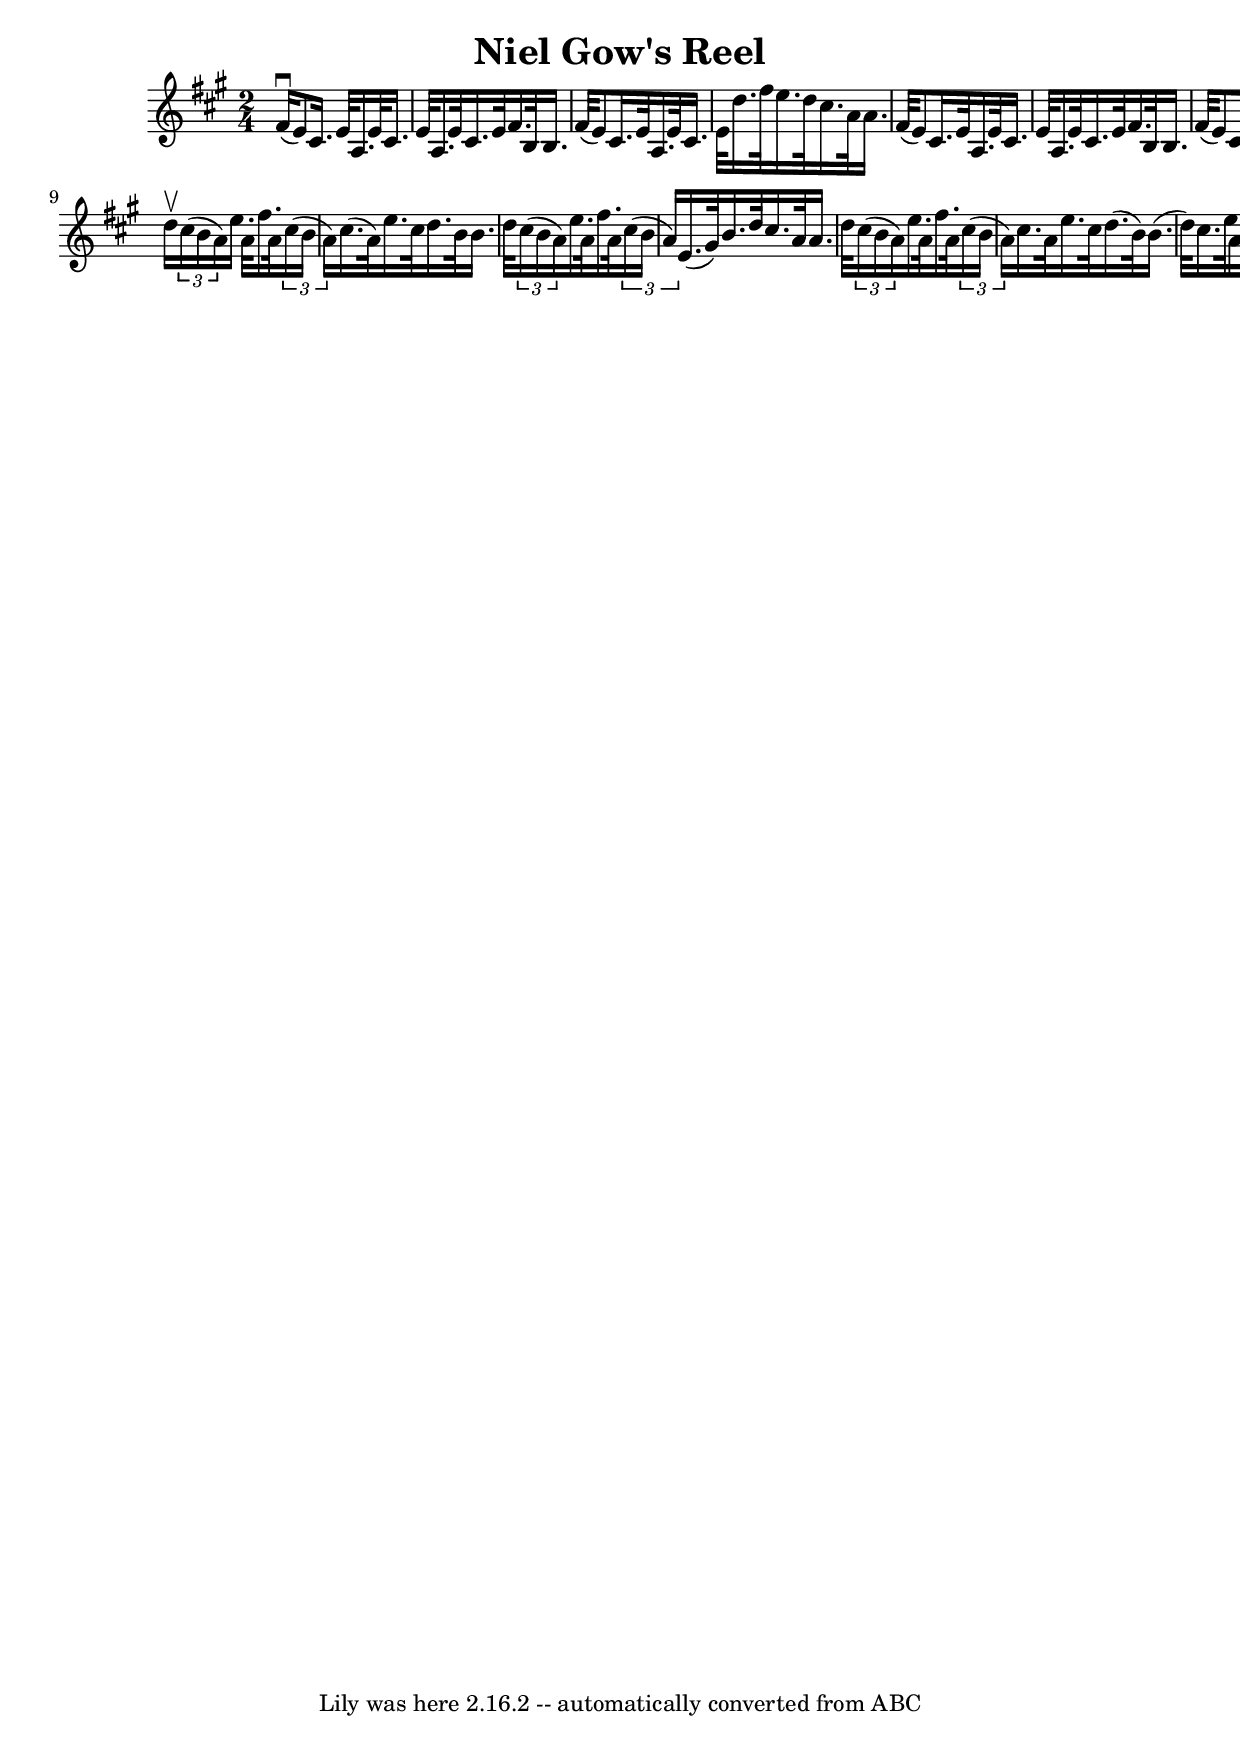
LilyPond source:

\version "2.7.40"
\include "Mammoth.ily"
\header {
	book = "Ryan's Mammoth Collection"
	crossRefNumber = "1"
	footnotes = ""
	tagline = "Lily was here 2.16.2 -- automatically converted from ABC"
	title = "Niel Gow's Reel"
}
voicedefault =  {
\set Score.defaultBarType = "empty"

\time 2/4 \key a \major fis'16^\downbow(|
 e'8) cis'16.    
e'32 a16. e'32 cis'16. e'32  |
 a16. e'32 cis'16.    
e'32 fis'16. b32 b16. fis'32 (|
 e'8) cis'16. e'32 
 a16. e'32 cis'16. e'32  |
 d''16. fis''32 e''16.    
d''32 cis''16. a'32 a'16. fis'32 (|
 e'8) cis'16.   
 e'32 a16. e'32 cis'16. e'32  |
 a16. e'32 cis'16.    
e'32 fis'16. b32 b16. fis'32 (|
 e'8) cis'16. e'32 
 a16. e'32 cis'16. e'32  |
 d''16. fis''32 e''16.    
d''32 cis''16 (a'16) a'16 -. \bar "|." d''16^\upbow |
   
\times 2/3 { cis''16 (b'16 a'16) } e''16. a'32 fis''16.    
a'32    \times 2/3 { cis''16 (b'16 a'16) } |
 cis''16. (
a'32) e''16. cis''32 d''16. b'32 b'16. d''32  |
   
\times 2/3 { cis''16 (b'16 a'16) } e''16. a'32 fis''16.    
a'32    \times 2/3 { cis''16 (b'16 a'16) } |
 e'16. (
gis'32) b'16. d''32 cis''16. a'32 a'16. d''32  |
     
\times 2/3 { cis''16 (b'16 a'16) } e''16. a'32 fis''16.    
a'32    \times 2/3 { cis''16 (b'16 a'16) } |
 cis''16.    
a'32 e''16. cis''32 d''16. (b'32) b'16. (d''32) |
 
 cis''16. e''32 a'16. cis''32 d''16. fis''32 b'16. d''32  
|
 e'16. gis'32 b'16. d''32 cis''16 (a'16) a'16 
-.     \bar "|."   
}

\score{
    <<

	\context Staff="default"
	{
	    \voicedefault 
	}

    >>
	\layout {
	}
	\midi {}
}
